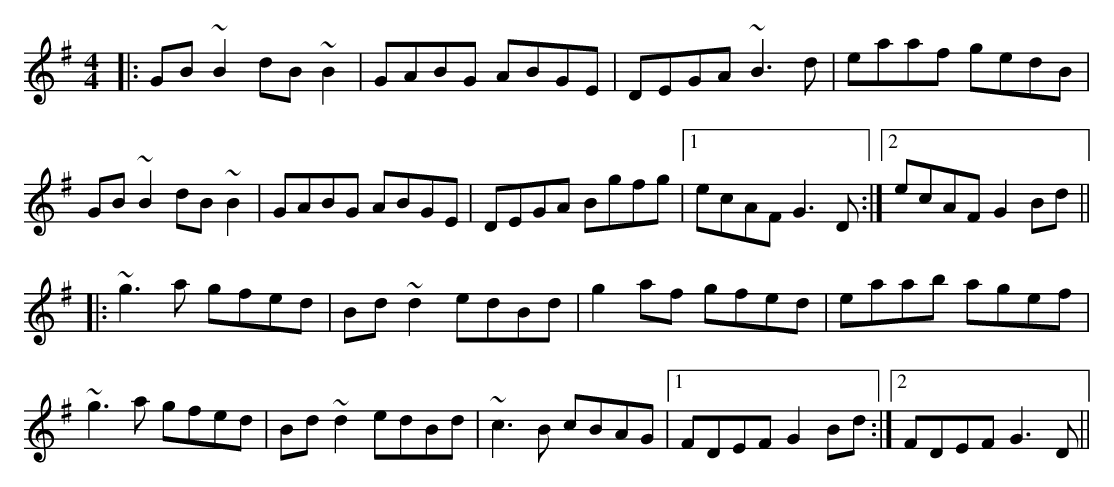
X:1
M:4/4
K:G
|:GB~B2 dB~B2|GABG ABGE|DEGA ~B3d|eaaf gedB|
GB~B2 dB~B2|GABG ABGE|DEGA Bgfg|1 ecAF G3D:|2 ecAF G2Bd||
|:~g3a gfed|Bd~d2 edBd|g2af gfed|eaab agef|
~g3a gfed|Bd~d2 edBd|~c3B cBAG|1 FDEF G2Bd:|2 FDEF G3D||
